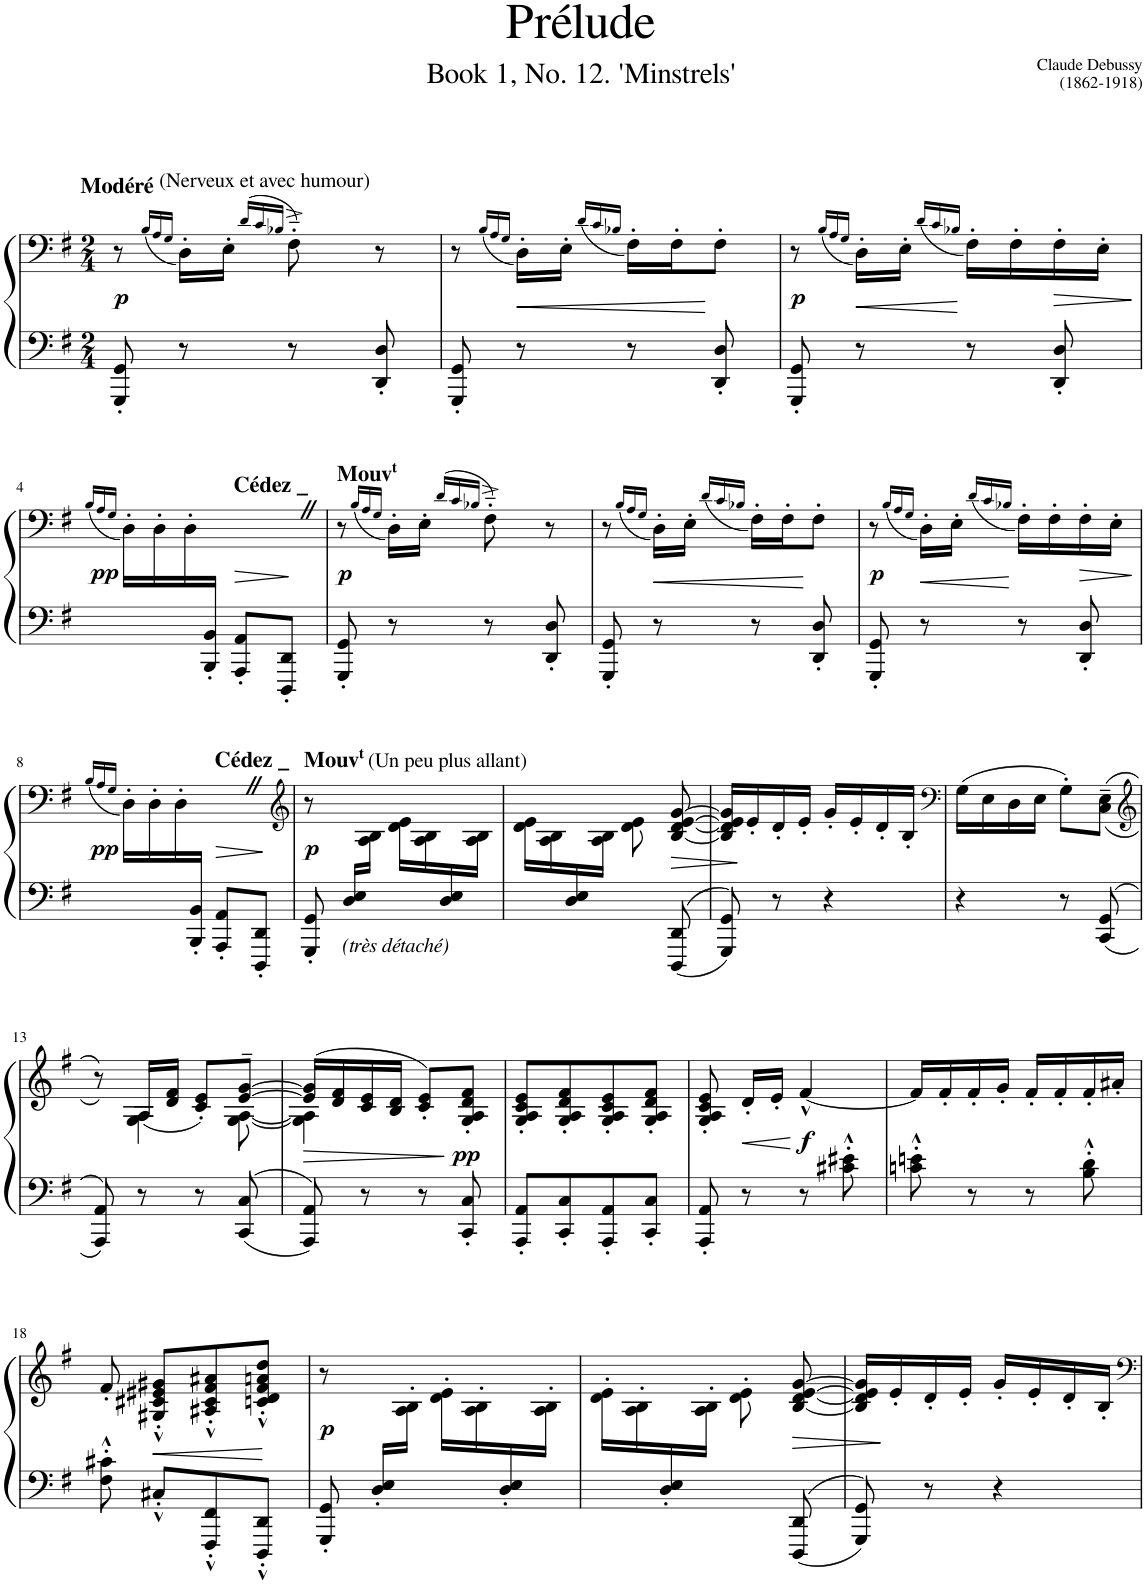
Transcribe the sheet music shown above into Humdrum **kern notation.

**kern	**kern	**dynam
*part1	*part1	*part1
*staff2	*staff1	*staff1/2
*I"Grand Piano	*	*
*I'Pno.	*	*
*clefF4	*clefF4	*
*k[f#]	*k[f#]	*
*M2/4	*M2/4	*
=1	=1	=1
*	*^	*
!	!LO:TX:a:B:t=Modéré	!	!
!	!LO:TX:a:t=(Nerveux et avec humour)	!	!
!	!	!	!LO:DY:b
8GGG/' 8GG/'	8r	4ryy	p
.	(<16qB/LL	.	.
.	16qA/	.	.
.	16qG/JJ	.	.
8r	16D'>\LL)	.	.
.	16E'>\JJ	.	.
.	(16qd/LL	.	.
.	16qc/	.	.
.	16qB-X/JJ	.	.
8r	[16F#~^LL)	8F#'>~>^>\	.
.	16F#'JJ]	.	.
8DD/' 8D/'	8r	8ryy	.
*	*v	*v	*
=2	=2	=2
8GGG/' 8GG/'	8r	.
.	(16qB/LL	.
.	16qA/	.
.	16qG/JJ	.
8r	16D'\LL)	.
.	16E'\JJ	.
.	(16qd/LL	.
.	16qc/	.
.	16qB-X/JJ	.
8r	16F#'\LL)	.
.	16F#'\J	.
8DD/' 8D/'	8F#'\J	.
=3	=3	=3
!	!	!LO:DY:b
8GGG/' 8GG/'	8r	p
.	(16qB/LL	.
.	16qA/	.
.	16qG/JJ	.
8r	16D'\LL)	.
.	16E'\JJ	.
.	(16qd/LL	.
.	16qc/	.
.	16qB-X/JJ	.
8r	16F#'\LL)	.
.	16F#'\	.
!	!	!LO:HP:b
8DD/' 8D/'	16F#'\	>
.	16E'\JJ	.
.	.	]
!!LO:LB:g=z
=4	=4	=4
.	(16qB/LL	.
.	16qA/	.
.	16qG/JJ	.
*^	*	*
!	!	!	!LO:DY:b
8.ryy	4ryy	16D'>\LL)	pp
.	.	16D'>\	.
.	.	16D'>\	.
16BBB/' 16BB/'JJ	.	16ryy	.
!	!	!LO:TX:a:B:t=Cédez _	!
4ryy	8AAA/' 8AA/'L	4ryy	.
.	8DDD/' 8DD/'J	.	.
=5	=5	=5	=5
*	*	*^	*
!	!	!LO:TX:a:B:t=Mouvᵗ	!	!
!	!	!	!	!LO:DY:b
*v	*v	*	*	*
8GGG/' 8GG/'	8r	4ryy	p
.	(16qB/LL	.	.
.	16qA/	.	.
.	16qG/JJ	.	.
8r	16D'>\LL)	.	.
.	16E'>\JJ	.	.
.	(16qd/LL	.	.
.	16qc/	.	.
.	16qB-X/JJ	.	.
8r	[16F#~^LL)	8F#'>~>^>\	.
.	16F#'JJ]	.	.
8DD/' 8D/'	8r	8ryy	.
*	*v	*v	*
=6	=6	=6
8GGG/' 8GG/'	8r	.
.	(16qB/LL	.
.	16qA/	.
.	16qG/JJ	.
8r	16D'\LL)	.
.	16E'\JJ	.
.	(16qd/LL	.
.	16qc/	.
.	16qB-X/JJ	.
8r	16F#'\LL)	.
.	16F#'\J	.
8DD/' 8D/'	8F#'\J	.
=7	=7	=7
!	!	!LO:DY:b
8GGG/' 8GG/'	8r	p
.	(16qB/LL	.
.	16qA/	.
.	16qG/JJ	.
8r	16D'\LL)	.
.	16E'\JJ	.
.	(16qd/LL	.
.	16qc/	.
.	16qB-X/JJ	.
8r	16F#'\LL)	.
.	16F#'\	.
!	!	!LO:HP:b
8DD/' 8D/'	16F#'\	>
.	16E'\JJ	.
.	.	]
!!LO:LB:g=z
=8	=8	=8
.	(16qB/LL	.
.	16qA/	.
.	16qG/JJ	.
*^	*	*
!	!	!	!LO:DY:b
8.ryy	4ryy	16D'>\LL)	pp
.	.	16D'>\	.
.	.	16D'>\	.
16BBB/' 16BB/'JJ	.	16ryy	.
!	!	!LO:TX:a:B:t=Cédez _	!
4ryy	8AAA/' 8AA/'L	4ryy	.
.	8DDD/' 8DD/'J	.	.
=9	=9	=9	=9
*	*	*clefG2	*
!	!	!LO:TX:a:B:t=Mouvᵗ	!
!	!	!LO:TX:a:t=(Un peu plus allant)	!
!	!	!	!LO:DY:b
8ryy	8GGG/' 8GG/'	8r	p
!LO:TX:b:i:t=(très détaché)	!	!	!
16D/' 16E/'LL	8ryy	16ryy	.
8.ryy	.	16A\' 16B\'JJ	.
.	4ryy	16d\' 16e\'LL	.
.	.	16A\' 16B\'	.
16D/' 16E/'	.	16ryy	.
16ryy	.	16A\' 16B\'JJ	.
=10	=10	=10	=10
8ryy	4.ryy	16d\' 16e\'LL	.
.	.	16A\' 16B\'	.
16D/' 16E/'	.	16ryy	.
4ryy	.	16A\' 16B\'JJ	.
.	.	8d\' 8e\'	.
!	!	!	!LO:HP:b
.	8DDD/ 8DD/	[8B/ [8d/ [8e/ [8g/	>
16ryy	.	.	.
*v	*v	*	*
=11	=11	=11
8GGG/ 8GG/	16B/] 16d/] 16e/] 16g/]LL	.
.	16e'/	]
8r	16d'/	.
.	16e'/JJ	.
4r	16g'/LL	.
.	16e'/	.
.	16d'/	.
.	16B'/JJ	.
=12	=12	=12
*	*clefF4	*
4r	(16G\LL	.
.	16E\	.
.	16D\	.
.	16E\JJ	.
8r	8G'\L)	.
8CC/ 8GG/	(<(8C\~ 8E\~J	.
!!LO:LB:g=z
=13	=13	=13
*	*clefG2	*
*	*^	*
8AAA/ 8AA/	8r))	8ryy	.
8r	(<16A/LL	4G\ 4A\	.
.	16d/ 16f#/JJ	.	.
8r	8c/'< 8e/'<L)	.	.
8CC/ 8C/	[8e/~ [8g/~J	[8G\ [8A\	.
=14	=14	=14	=14
!	!	!	!LO:HP:b
8AAA/ 8AA/	(16e/] 16g/]LL	4G\] 4A\]	>
.	16d/ 16f#/	.	.
8r	16c/ 16e/	.	.
.	16B/ 16d/JJ	.	.
8r	8c/'< 8e/'<L)	4ryy	.
!	!	!	!LO:DY:n=1:b
8CC/' 8C/'	8G/'< 8A/'< 8d/'< 8f#/'<J	.	] pp
*	*v	*v	*
=15	=15	=15
8AAA/' 8AA/'L	8G/' 8A/' 8c/' 8e/'L	.
8CC/' 8C/'	8G/' 8A/' 8d/' 8f#/'	.
8AAA/' 8AA/'	8G/' 8A/' 8c/' 8e/'	.
8CC/' 8C/'J	8G/' 8A/' 8d/' 8f#/'J	.
=16	=16	=16
8AAA/' 8AA/'	8G/' 8A/' 8c/' 8e/'	.
!	!	!LO:HP:b
8r	16d'/LL	<
.	16e'/JJ	.
!	!	!LO:DY:n=1:b
8r	[4f#^^/	[ f
8c#X\'^^ 8e#X\'^^	.	.
=17	=17	=17
8cn\'^^ 8en\'^^	16f#/LL]	.
.	16f#'/	.
8r	16f#'/	.
.	16g'/JJ	.
8r	16f#'/LL	.
.	16f#'/	.
8B\'^^ 8d\'^^	16f#'/	.
.	16a#X'/JJ	.
!!LO:LB:g=z
=18	=18	=18
8F#\'^^ 8c#X\'^^	8f#'/	.
!	!	!LO:HP:b
8C#X'<^^/L	8G#X/'<^^ 8c#X/'<^^ 8e#X/'<^^ 8g#X/'<^^L	<
8FFF#/'<^^ 8FF#/'<^^	8A#X/'<^^ 8c#/'<^^ 8f#/'<^^ 8a#X/'<^^	.
8DDD/'<^^ 8DD/'<^^J	8cn/'<^^ 8d/'<^^ 8f#/'<^^ 8an/'<^^ 8dd/'<^^J	[
=19	=19	=19
*^	*	*
!	!	!	!LO:DY:b
8ryy	8GGG/' 8GG/'	8r	p
16D/' 16E/'LL	8ryy	16ryy	.
8.ryy	.	16A\' 16B\'JJ	.
.	4ryy	16d\' 16e\'LL	.
.	.	16A\' 16B\'	.
16D/' 16E/'	.	16ryy	.
16ryy	.	16A\' 16B\'JJ	.
=20	=20	=20	=20
8ryy	4.ryy	16d\' 16e\'LL	.
.	.	16A\' 16B\'	.
16D/' 16E/'	.	16ryy	.
4ryy	.	16A\' 16B\'JJ	.
.	.	8d\' 8e\'	.
!	!	!	!LO:HP:b
.	8DDD/ 8DD/	[8B/ [8d/ [8e/ [8g/	>
16ryy	.	.	.
*v	*v	*	*
=21	=21	=21
8GGG/ 8GG/	16B/] 16d/] 16e/] 16g/]LL	.
.	16e'/	]
8r	16d'/	.
.	16e'/JJ	.
4r	16g'/LL	.
.	16e'/	.
.	16d'/	.
.	16B'/JJ	.
=	=	=
*-	*-	*-
